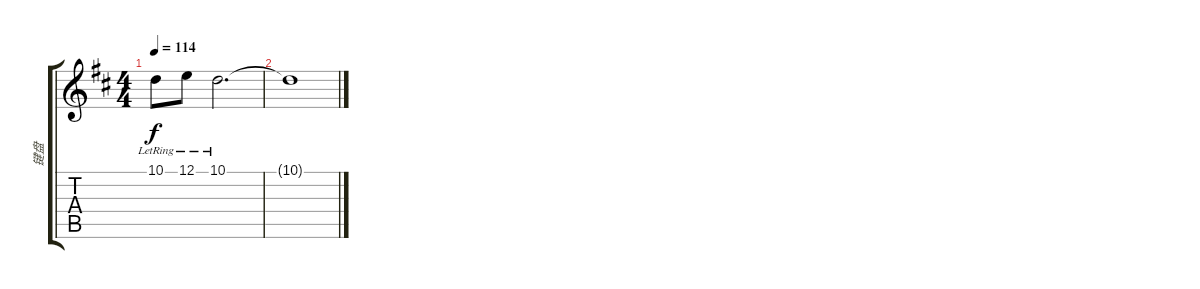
\track ("键盘" "键盘") {instrument baritonesax}
\staff {score tabs}
\tuning (E4 B3 G3 D3 A2 E2) {hide}
\ts (4 4)
\tempo 114
\clef g2
\ks d
10.1{lr}.8{dy f} 12.1{lr}.8 10.1{lr}.2{d} |
10.1{t}.1
